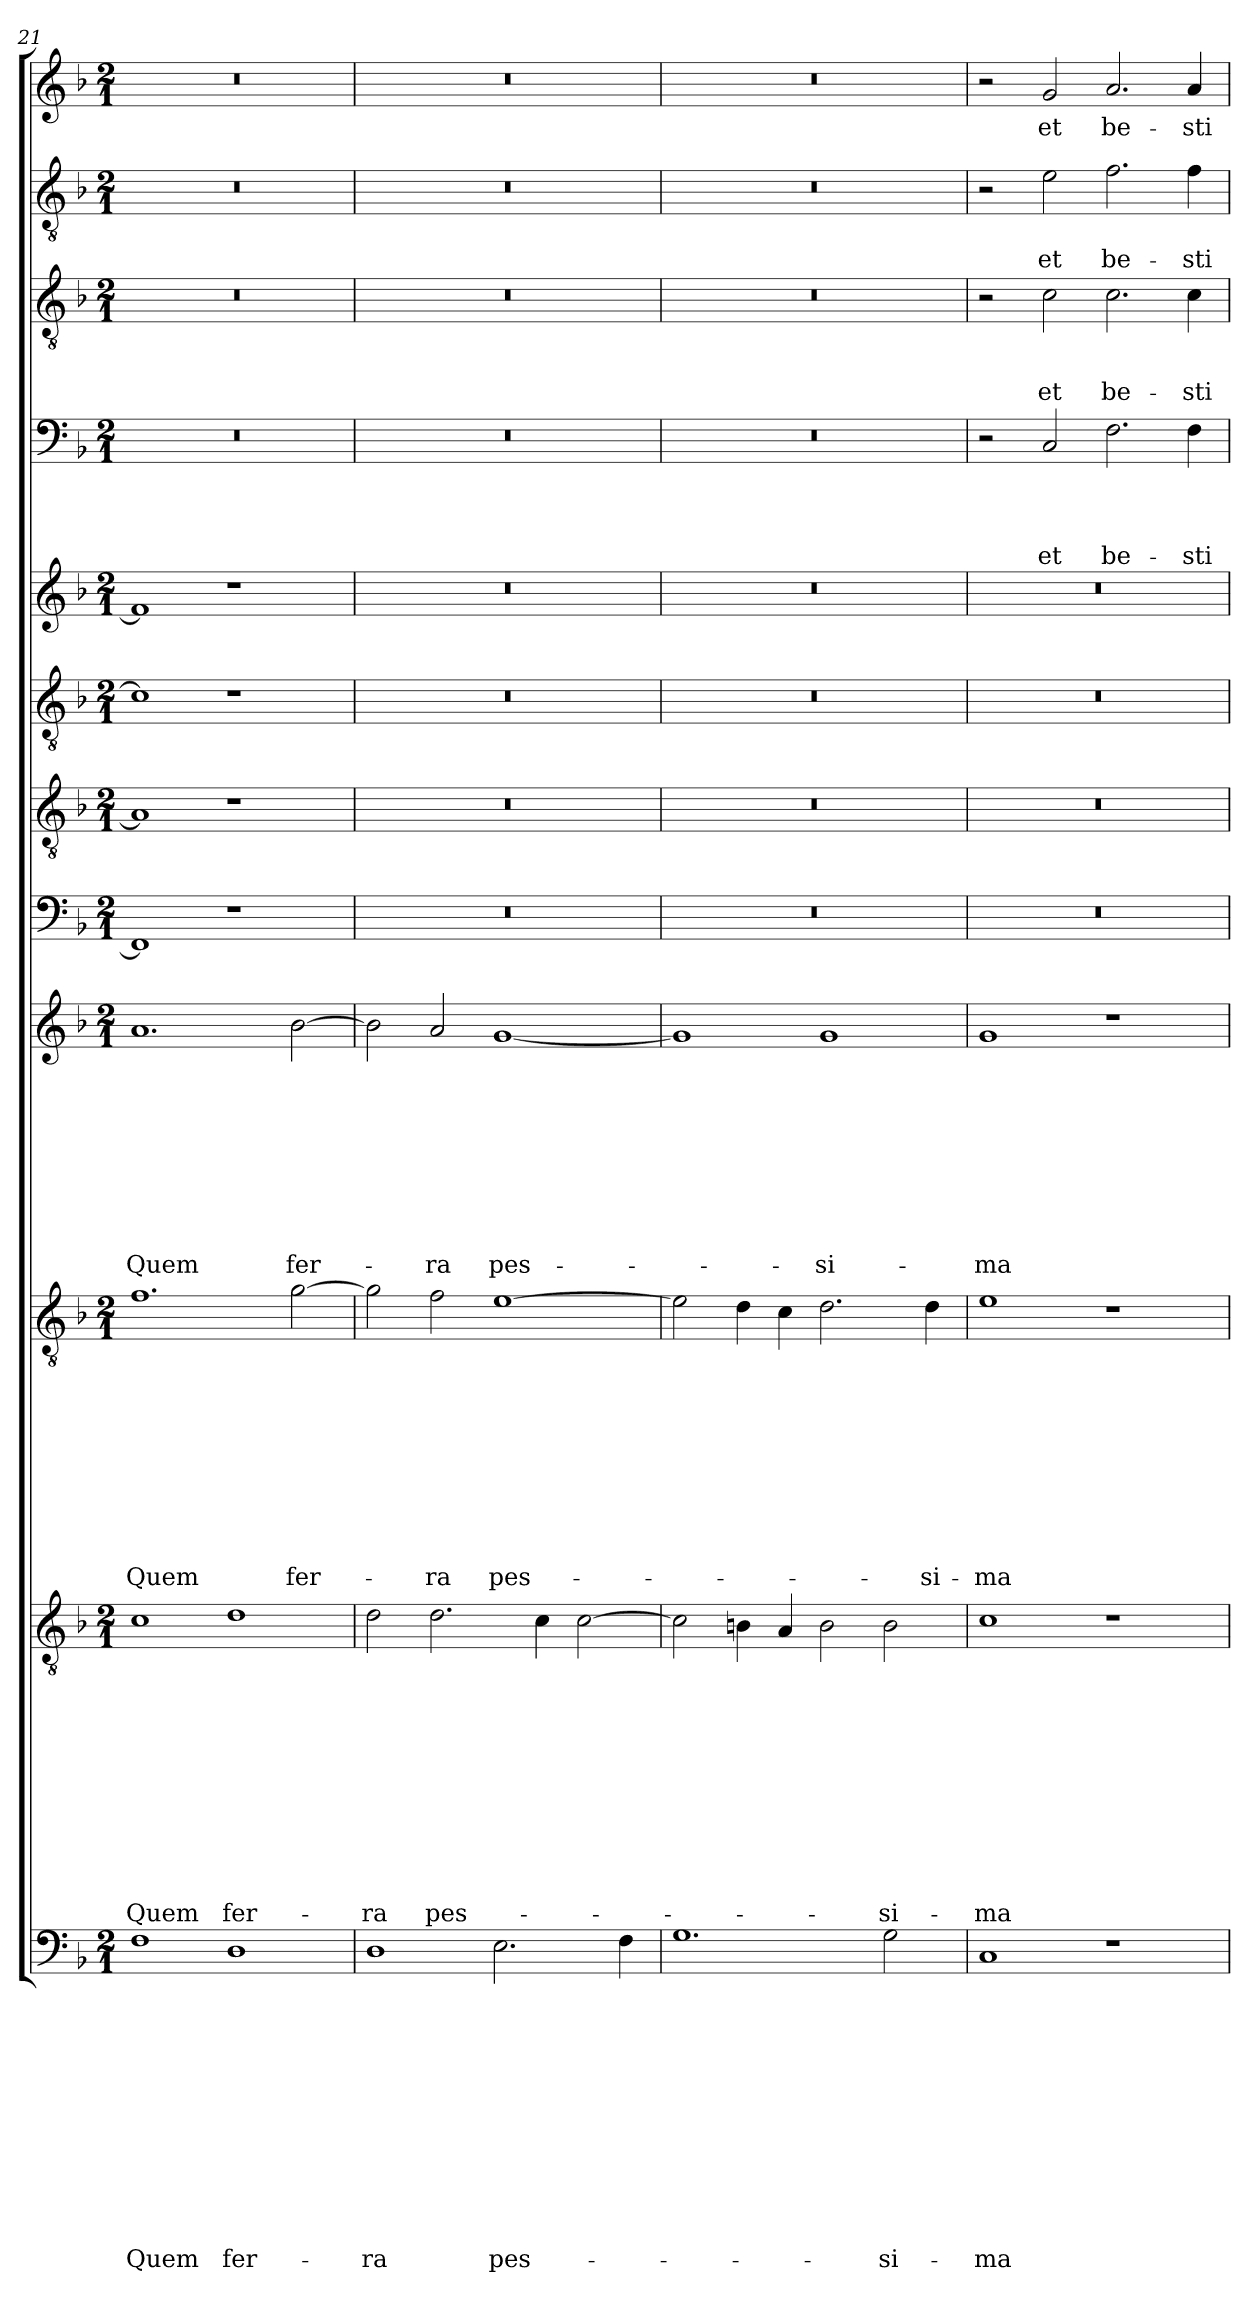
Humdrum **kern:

**kern	**text	**text	**text	**text	**text	**text	**text	**text	**text	**text	**text	**text	**kern	**text	**text	**text	**text	**text	**text	**text	**text	**text	**text	**text	**kern	**text	**text	**text	**text	**text	**text	**text	**text	**text	**text	**kern	**text	**text	**text	**text	**text	**text	**text	**text	**text	**kern	**kern	**kern	**kern	**kern	**text	**text	**text	**text	**kern	**text	**text	**text	**kern	**text	**text	**kern	**text
*part12	*part12	*part12	*part12	*part12	*part12	*part12	*part12	*part12	*part12	*part12	*part12	*part12	*part11	*part11	*part11	*part11	*part11	*part11	*part11	*part11	*part11	*part11	*part11	*part11	*part10	*part10	*part10	*part10	*part10	*part10	*part10	*part10	*part10	*part10	*part10	*part9	*part9	*part9	*part9	*part9	*part9	*part9	*part9	*part9	*part9	*part8	*part7	*part6	*part5	*part4	*part4	*part4	*part4	*part4	*part3	*part3	*part3	*part3	*part2	*part2	*part2	*part1	*part1
*staff12	*staff12	*staff12	*staff12	*staff12	*staff12	*staff12	*staff12	*staff12	*staff12	*staff12	*staff12	*staff12	*staff11	*staff11	*staff11	*staff11	*staff11	*staff11	*staff11	*staff11	*staff11	*staff11	*staff11	*staff11	*staff10	*staff10	*staff10	*staff10	*staff10	*staff10	*staff10	*staff10	*staff10	*staff10	*staff10	*staff9	*staff9	*staff9	*staff9	*staff9	*staff9	*staff9	*staff9	*staff9	*staff9	*staff8	*staff7	*staff6	*staff5	*staff4	*staff4	*staff4	*staff4	*staff4	*staff3	*staff3	*staff3	*staff3	*staff2	*staff2	*staff2	*staff1	*staff1
*clefF4	*	*	*	*	*	*	*	*	*	*	*	*	*clefGv2	*	*	*	*	*	*	*	*	*	*	*	*clefGv2	*	*	*	*	*	*	*	*	*	*	*clefG2	*	*	*	*	*	*	*	*	*	*clefF4	*clefGv2	*clefGv2	*clefG2	*clefF4	*	*	*	*	*clefGv2	*	*	*	*clefGv2	*	*	*clefG2	*
*k[b-]	*	*	*	*	*	*	*	*	*	*	*	*	*k[b-]	*	*	*	*	*	*	*	*	*	*	*	*k[b-]	*	*	*	*	*	*	*	*	*	*	*k[b-]	*	*	*	*	*	*	*	*	*	*k[b-]	*k[b-]	*k[b-]	*k[b-]	*k[b-]	*	*	*	*	*k[b-]	*	*	*	*k[b-]	*	*	*k[b-]	*
*F:	*	*	*	*	*	*	*	*	*	*	*	*	*F:	*	*	*	*	*	*	*	*	*	*	*	*F:	*	*	*	*	*	*	*	*	*	*	*F:	*	*	*	*	*	*	*	*	*	*F:	*F:	*F:	*F:	*F:	*	*	*	*	*F:	*	*	*	*F:	*	*	*F:	*
*M2/1	*	*	*	*	*	*	*	*	*	*	*	*	*M2/1	*	*	*	*	*	*	*	*	*	*	*	*M2/1	*	*	*	*	*	*	*	*	*	*	*M2/1	*	*	*	*	*	*	*	*	*	*M2/1	*M2/1	*M2/1	*M2/1	*M2/1	*	*	*	*	*M2/1	*	*	*	*M2/1	*	*	*M2/1	*
=21	=21	=21	=21	=21	=21	=21	=21	=21	=21	=21	=21	=21	=21	=21	=21	=21	=21	=21	=21	=21	=21	=21	=21	=21	=21	=21	=21	=21	=21	=21	=21	=21	=21	=21	=21	=21	=21	=21	=21	=21	=21	=21	=21	=21	=21	=21	=21	=21	=21	=21	=21	=21	=21	=21	=21	=21	=21	=21	=21	=21	=21	=21	=21
!	!	!	!	!	!	!	!	!	!	!	!	!LO:LY:b	!	!	!	!	!	!	!	!	!	!	!	!LO:LY:b	!	!	!	!	!	!	!	!	!	!	!LO:LY:b	!	!	!	!	!	!	!	!	!	!LO:LY:b	!	!	!	!	!	!	!	!	!	!	!	!	!	!	!	!	!	!
1F	.	.	.	.	.	.	.	.	.	.	.	Quem	1c	.	.	.	.	.	.	.	.	.	.	Quem	1.f	.	.	.	.	.	.	.	.	.	Quem	1.a	.	.	.	.	.	.	.	.	Quem	1FF]	1A]	1c]	1f]	0r	.	.	.	.	0r	.	.	.	0r	.	.	0r	.
!	!	!	!	!	!	!	!	!	!	!	!	!LO:LY:b	!	!	!	!	!	!	!	!	!	!	!	!LO:LY:b	!	!	!	!	!	!	!	!	!	!	!	!	!	!	!	!	!	!	!	!	!	!	!	!	!	!	!	!	!	!	!	!	!	!	!	!	!	!	!
1D	.	.	.	.	.	.	.	.	.	.	.	fer-	1d	.	.	.	.	.	.	.	.	.	.	fer-	.	.	.	.	.	.	.	.	.	.	.	.	.	.	.	.	.	.	.	.	.	1r	1r	1r	1r	.	.	.	.	.	.	.	.	.	.	.	.	.	.
!	!	!	!	!	!	!	!	!	!	!	!	!	!	!	!	!	!	!	!	!	!	!	!	!	!	!	!	!	!	!	!	!	!	!	!LO:LY:b	!	!	!	!	!	!	!	!	!	!LO:LY:b	!	!	!	!	!	!	!	!	!	!	!	!	!	!	!	!	!	!
.	.	.	.	.	.	.	.	.	.	.	.	.	.	.	.	.	.	.	.	.	.	.	.	.	[2g\	.	.	.	.	.	.	.	.	.	fer-	[2b-\	.	.	.	.	.	.	.	.	fer-	.	.	.	.	.	.	.	.	.	.	.	.	.	.	.	.	.	.
=22	=22	=22	=22	=22	=22	=22	=22	=22	=22	=22	=22	=22	=22	=22	=22	=22	=22	=22	=22	=22	=22	=22	=22	=22	=22	=22	=22	=22	=22	=22	=22	=22	=22	=22	=22	=22	=22	=22	=22	=22	=22	=22	=22	=22	=22	=22	=22	=22	=22	=22	=22	=22	=22	=22	=22	=22	=22	=22	=22	=22	=22	=22	=22
!	!	!	!	!	!	!	!	!	!	!	!	!LO:LY:b	!	!	!	!	!	!	!	!	!	!	!	!LO:LY:b	!	!	!	!	!	!	!	!	!	!	!	!	!	!	!	!	!	!	!	!	!	!	!	!	!	!	!	!	!	!	!	!	!	!	!	!	!	!	!
1D	.	.	.	.	.	.	.	.	.	.	.	-ra	2d\	.	.	.	.	.	.	.	.	.	.	-ra	2g\]	.	.	.	.	.	.	.	.	.	.	2b-\]	.	.	.	.	.	.	.	.	.	0r	0r	0r	0r	0r	.	.	.	.	0r	.	.	.	0r	.	.	0r	.
!	!	!	!	!	!	!	!	!	!	!	!	!	!	!	!	!	!	!	!	!	!	!	!	!LO:LY:b	!	!	!	!	!	!	!	!	!	!	!LO:LY:b	!	!	!	!	!	!	!	!	!	!LO:LY:b	!	!	!	!	!	!	!	!	!	!	!	!	!	!	!	!	!	!
.	.	.	.	.	.	.	.	.	.	.	.	.	2.d\	.	.	.	.	.	.	.	.	.	.	pes-	2f\	.	.	.	.	.	.	.	.	.	-ra	2a/	.	.	.	.	.	.	.	.	-ra	.	.	.	.	.	.	.	.	.	.	.	.	.	.	.	.	.	.
!	!	!	!	!	!	!	!	!	!	!	!	!LO:LY:b	!	!	!	!	!	!	!	!	!	!	!	!	!	!	!	!	!	!	!	!	!	!	!LO:LY:b	!	!	!	!	!	!	!	!	!	!LO:LY:b	!	!	!	!	!	!	!	!	!	!	!	!	!	!	!	!	!	!
2.E\	.	.	.	.	.	.	.	.	.	.	.	pes-	.	.	.	.	.	.	.	.	.	.	.	.	[1e	.	.	.	.	.	.	.	.	.	pes-	[1g	.	.	.	.	.	.	.	.	pes-	.	.	.	.	.	.	.	.	.	.	.	.	.	.	.	.	.	.
.	.	.	.	.	.	.	.	.	.	.	.	.	4c\	.	.	.	.	.	.	.	.	.	.	.	.	.	.	.	.	.	.	.	.	.	.	.	.	.	.	.	.	.	.	.	.	.	.	.	.	.	.	.	.	.	.	.	.	.	.	.	.	.	.
.	.	.	.	.	.	.	.	.	.	.	.	.	[2c\	.	.	.	.	.	.	.	.	.	.	.	.	.	.	.	.	.	.	.	.	.	.	.	.	.	.	.	.	.	.	.	.	.	.	.	.	.	.	.	.	.	.	.	.	.	.	.	.	.	.
4F\	.	.	.	.	.	.	.	.	.	.	.	.	.	.	.	.	.	.	.	.	.	.	.	.	.	.	.	.	.	.	.	.	.	.	.	.	.	.	.	.	.	.	.	.	.	.	.	.	.	.	.	.	.	.	.	.	.	.	.	.	.	.	.
=23	=23	=23	=23	=23	=23	=23	=23	=23	=23	=23	=23	=23	=23	=23	=23	=23	=23	=23	=23	=23	=23	=23	=23	=23	=23	=23	=23	=23	=23	=23	=23	=23	=23	=23	=23	=23	=23	=23	=23	=23	=23	=23	=23	=23	=23	=23	=23	=23	=23	=23	=23	=23	=23	=23	=23	=23	=23	=23	=23	=23	=23	=23	=23
1.G	.	.	.	.	.	.	.	.	.	.	.	.	2c\]	.	.	.	.	.	.	.	.	.	.	.	2e\]	.	.	.	.	.	.	.	.	.	.	1g]	.	.	.	.	.	.	.	.	.	0r	0r	0r	0r	0r	.	.	.	.	0r	.	.	.	0r	.	.	0r	.
.	.	.	.	.	.	.	.	.	.	.	.	.	4Bn\	.	.	.	.	.	.	.	.	.	.	.	4d\	.	.	.	.	.	.	.	.	.	.	.	.	.	.	.	.	.	.	.	.	.	.	.	.	.	.	.	.	.	.	.	.	.	.	.	.	.	.
.	.	.	.	.	.	.	.	.	.	.	.	.	4A/	.	.	.	.	.	.	.	.	.	.	.	4c\	.	.	.	.	.	.	.	.	.	.	.	.	.	.	.	.	.	.	.	.	.	.	.	.	.	.	.	.	.	.	.	.	.	.	.	.	.	.
!	!	!	!	!	!	!	!	!	!	!	!	!	!	!	!	!	!	!	!	!	!	!	!	!	!	!	!	!	!	!	!	!	!	!	!	!	!	!	!	!	!	!	!	!	!LO:LY:b	!	!	!	!	!	!	!	!	!	!	!	!	!	!	!	!	!	!
.	.	.	.	.	.	.	.	.	.	.	.	.	2B\	.	.	.	.	.	.	.	.	.	.	.	2.d\	.	.	.	.	.	.	.	.	.	.	1g	.	.	.	.	.	.	.	.	-si-	.	.	.	.	.	.	.	.	.	.	.	.	.	.	.	.	.	.
!	!	!	!	!	!	!	!	!	!	!	!	!LO:LY:b	!	!	!	!	!	!	!	!	!	!	!	!LO:LY:b	!	!	!	!	!	!	!	!	!	!	!	!	!	!	!	!	!	!	!	!	!	!	!	!	!	!	!	!	!	!	!	!	!	!	!	!	!	!	!
2G\	.	.	.	.	.	.	.	.	.	.	.	-si-	2B\	.	.	.	.	.	.	.	.	.	.	-si-	.	.	.	.	.	.	.	.	.	.	.	.	.	.	.	.	.	.	.	.	.	.	.	.	.	.	.	.	.	.	.	.	.	.	.	.	.	.	.
!	!	!	!	!	!	!	!	!	!	!	!	!	!	!	!	!	!	!	!	!	!	!	!	!	!	!	!	!	!	!	!	!	!	!	!LO:LY:b	!	!	!	!	!	!	!	!	!	!	!	!	!	!	!	!	!	!	!	!	!	!	!	!	!	!	!	!
.	.	.	.	.	.	.	.	.	.	.	.	.	.	.	.	.	.	.	.	.	.	.	.	.	4d\	.	.	.	.	.	.	.	.	.	-si-	.	.	.	.	.	.	.	.	.	.	.	.	.	.	.	.	.	.	.	.	.	.	.	.	.	.	.	.
=24	=24	=24	=24	=24	=24	=24	=24	=24	=24	=24	=24	=24	=24	=24	=24	=24	=24	=24	=24	=24	=24	=24	=24	=24	=24	=24	=24	=24	=24	=24	=24	=24	=24	=24	=24	=24	=24	=24	=24	=24	=24	=24	=24	=24	=24	=24	=24	=24	=24	=24	=24	=24	=24	=24	=24	=24	=24	=24	=24	=24	=24	=24	=24
!	!	!	!	!	!	!	!	!	!	!	!	!LO:LY:b	!	!	!	!	!	!	!	!	!	!	!	!LO:LY:b	!	!	!	!	!	!	!	!	!	!	!LO:LY:b	!	!	!	!	!	!	!	!	!	!LO:LY:b	!	!	!	!	!	!	!	!	!	!	!	!	!	!	!	!	!	!
1C	.	.	.	.	.	.	.	.	.	.	.	-ma	1c	.	.	.	.	.	.	.	.	.	.	-ma	1e	.	.	.	.	.	.	.	.	.	-ma	1g	.	.	.	.	.	.	.	.	-ma	0r	0r	0r	0r	2r	.	.	.	.	2r	.	.	.	2r	.	.	2r	.
!	!	!	!	!	!	!	!	!	!	!	!	!	!	!	!	!	!	!	!	!	!	!	!	!	!	!	!	!	!	!	!	!	!	!	!	!	!	!	!	!	!	!	!	!	!	!	!	!	!	!	!	!	!	!LO:LY:b	!	!	!	!LO:LY:b	!	!	!LO:LY:b	!	!LO:LY:b
.	.	.	.	.	.	.	.	.	.	.	.	.	.	.	.	.	.	.	.	.	.	.	.	.	.	.	.	.	.	.	.	.	.	.	.	.	.	.	.	.	.	.	.	.	.	.	.	.	.	2C/	.	.	.	et	2c\	.	.	et	2e\	.	et	2g/	et
!	!	!	!	!	!	!	!	!	!	!	!	!	!	!	!	!	!	!	!	!	!	!	!	!	!	!	!	!	!	!	!	!	!	!	!	!	!	!	!	!	!	!	!	!	!	!	!	!	!	!	!	!	!	!LO:LY:b	!	!	!	!LO:LY:b	!	!	!LO:LY:b	!	!LO:LY:b
1r	.	.	.	.	.	.	.	.	.	.	.	.	1r	.	.	.	.	.	.	.	.	.	.	.	1r	.	.	.	.	.	.	.	.	.	.	1r	.	.	.	.	.	.	.	.	.	.	.	.	.	2.F\	.	.	.	be-	2.c\	.	.	be-	2.f\	.	be-	2.a/	be-
!	!	!	!	!	!	!	!	!	!	!	!	!	!	!	!	!	!	!	!	!	!	!	!	!	!	!	!	!	!	!	!	!	!	!	!	!	!	!	!	!	!	!	!	!	!	!	!	!	!	!	!	!	!	!LO:LY:b	!	!	!	!LO:LY:b	!	!	!LO:LY:b	!	!LO:LY:b
.	.	.	.	.	.	.	.	.	.	.	.	.	.	.	.	.	.	.	.	.	.	.	.	.	.	.	.	.	.	.	.	.	.	.	.	.	.	.	.	.	.	.	.	.	.	.	.	.	.	4F\	.	.	.	-sti-	4c\	.	.	-sti-	4f\	.	-sti-	4a/	-sti-
=	=	=	=	=	=	=	=	=	=	=	=	=	=	=	=	=	=	=	=	=	=	=	=	=	=	=	=	=	=	=	=	=	=	=	=	=	=	=	=	=	=	=	=	=	=	=	=	=	=	=	=	=	=	=	=	=	=	=	=	=	=	=	=
*-	*-	*-	*-	*-	*-	*-	*-	*-	*-	*-	*-	*-	*-	*-	*-	*-	*-	*-	*-	*-	*-	*-	*-	*-	*-	*-	*-	*-	*-	*-	*-	*-	*-	*-	*-	*-	*-	*-	*-	*-	*-	*-	*-	*-	*-	*-	*-	*-	*-	*-	*-	*-	*-	*-	*-	*-	*-	*-	*-	*-	*-	*-	*-
